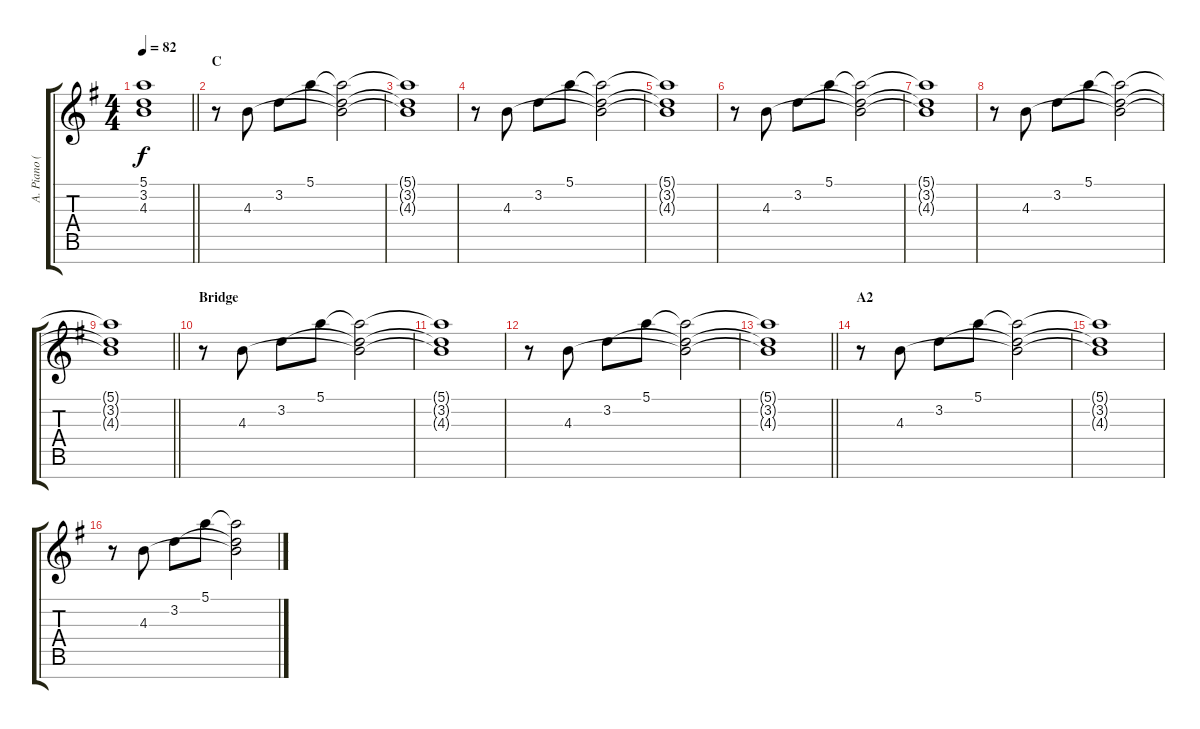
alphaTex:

\track ("A. Piano (Right Hand)" "A. Piano (") {instrument acousticgrandpiano}
\staff {score tabs}
\tuning (E5 B4 G4 D4 A3 E3 B2) {hide}
\ts (4 4)
\tempo 82
\clef g2
\barLineRight lightlight
\ks g
(5.1{t} 3.2{t} 4.3{t}).1{dy f} |
\section ("" "C")
r.8 4.3.8 3.2.8 5.1.8 (5.1{t} 3.2{t} 4.3{t}).2 |
(5.1{t} 3.2{t} 4.3{t}).1 |
r.8 4.3.8 3.2.8 5.1.8 (5.1{t} 3.2{t} 4.3{t}).2 |
(5.1{t} 3.2{t} 4.3{t}).1 |
r.8 4.3.8 3.2.8 5.1.8 (5.1{t} 3.2{t} 4.3{t}).2 |
(5.1{t} 3.2{t} 4.3{t}).1 |
r.8 4.3.8 3.2.8 5.1.8 (5.1{t} 3.2{t} 4.3{t}).2 |
\barLineRight lightlight
(5.1{t} 3.2{t} 4.3{t}).1 |
\section ("" "Bridge")
r.8 4.3.8 3.2.8 5.1.8 (5.1{t} 3.2{t} 4.3{t}).2 |
(5.1{t} 3.2{t} 4.3{t}).1 |
r.8 4.3.8 3.2.8 5.1.8 (5.1{t} 3.2{t} 4.3{t}).2 |
\barLineRight lightlight
(5.1{t} 3.2{t} 4.3{t}).1 |
\section ("" "A2")
r.8 4.3.8 3.2.8 5.1.8 (5.1{t} 3.2{t} 4.3{t}).2 |
(5.1{t} 3.2{t} 4.3{t}).1 |
r.8 4.3.8 3.2.8 5.1.8 (5.1{t} 3.2{t} 4.3{t}).2
